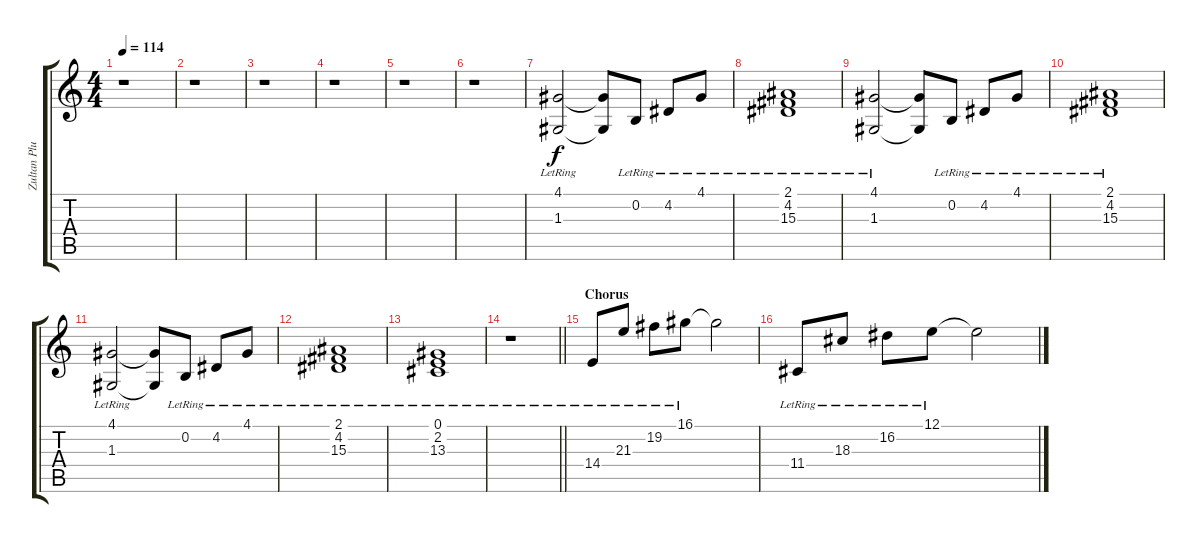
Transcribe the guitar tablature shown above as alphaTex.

\track ("Zultan Pluto (Keyboard)" "Zultan Plu") {instrument acousticgrandpiano}
\staff {score tabs}
\tuning (E4 B3 G3 D3 A2 E2) {hide}
\ts (4 4)
\tempo 114
\clef g2
\ks c
r.1{dy f} |
r.1 |
r.1 |
r.1 |
r.1 |
r.1 |
(4.1{lr} 1.3{lr}).2 (4.1{t} 1.3{t}).8 0.2{lr}.8 4.2{lr}.8 4.1{lr}.8 |
(2.1{lr} 4.2{lr} 15.3{lr}).1 |
(4.1{lr} 1.3{lr}).2 (4.1{t} 1.3{t}).8 0.2{lr}.8 4.2{lr}.8 4.1{lr}.8 |
(2.1{lr} 4.2{lr} 15.3{lr}).1 |
(4.1{lr} 1.3{lr}).2 (4.1{t} 1.3{t}).8 0.2{lr}.8 4.2{lr}.8 4.1{lr}.8 |
(2.1{lr} 4.2{lr} 15.3{lr}).1 |
(0.1{lr} 2.2{lr} 13.3{lr}).1 |
\barLineRight lightlight
r.1 |
\section ("" "Chorus")
14.4{lr}.8 21.3{lr}.8 19.2{lr}.8 16.1{lr}.8 16.1{t}.2 |
11.4{lr}.8 18.3{lr}.8 16.2{lr}.8 12.1{lr}.8 12.1{t}.2
